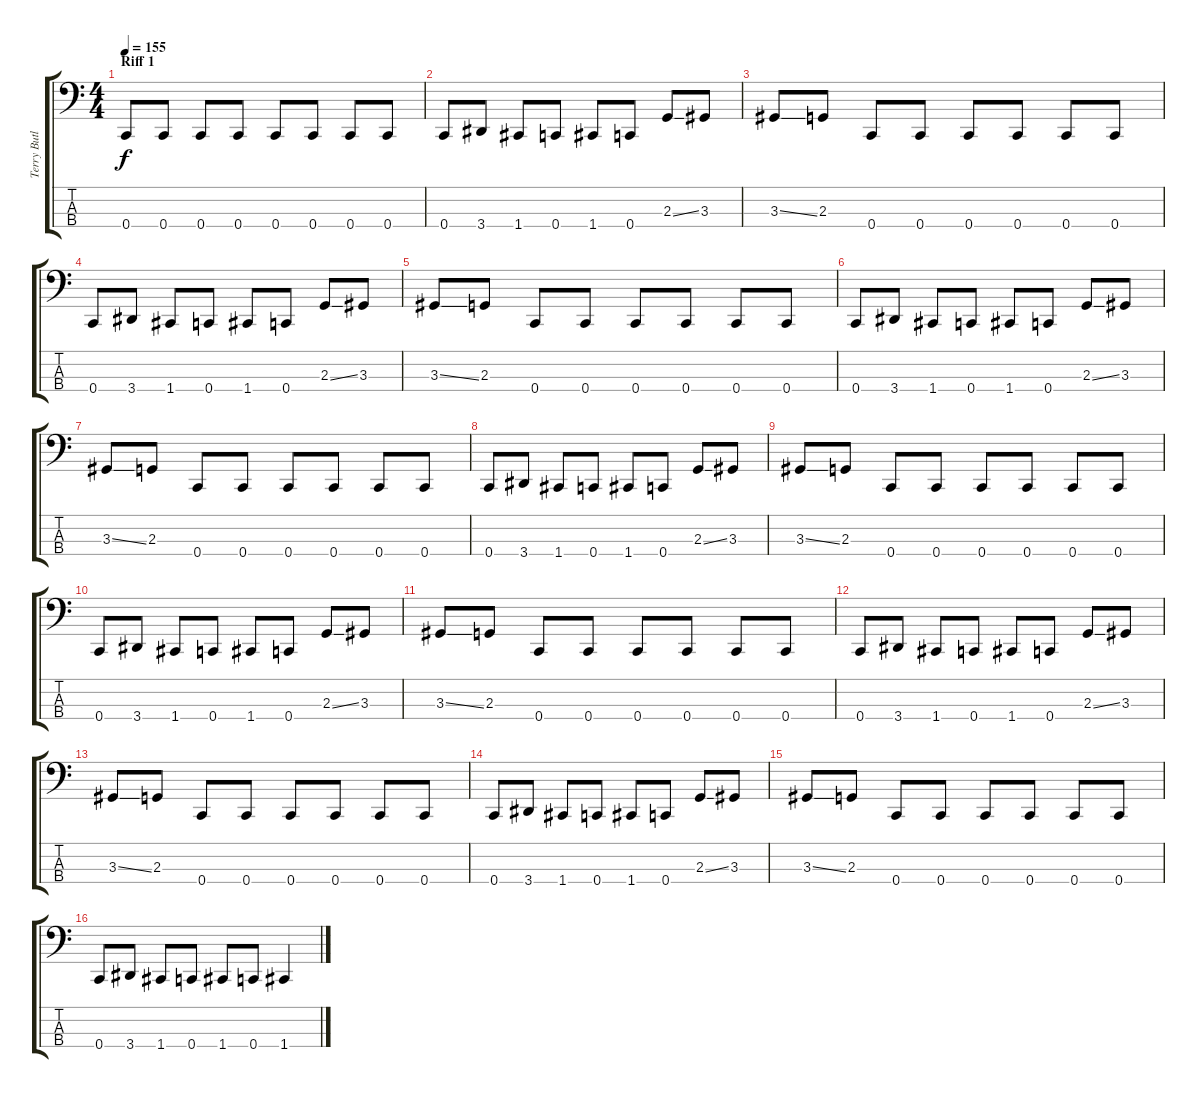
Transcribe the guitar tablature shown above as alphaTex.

\track ("Terry Butler(Bass)" "Terry Butl") {instrument electricbasspick}
\staff {score tabs}
\tuning (Eb2 Bb1 F1 C1) {hide}
\ts (4 4)
\section ("" "Riff 1")
\tempo 155
\clef f4
\ks c
0.4.8{dy f} 0.4.8 0.4.8 0.4.8 0.4.8 0.4.8 0.4.8 0.4.8 |
0.4.8 3.4.8 1.4.8 0.4.8 1.4.8 0.4.8 2.3{ss}.8 3.3.8 |
3.3{ss}.8 2.3.8 0.4.8 0.4.8 0.4.8 0.4.8 0.4.8 0.4.8 |
0.4.8 3.4.8 1.4.8 0.4.8 1.4.8 0.4.8 2.3{ss}.8 3.3.8 |
3.3{ss}.8 2.3.8 0.4.8 0.4.8 0.4.8 0.4.8 0.4.8 0.4.8 |
0.4.8 3.4.8 1.4.8 0.4.8 1.4.8 0.4.8 2.3{ss}.8 3.3.8 |
3.3{ss}.8 2.3.8 0.4.8 0.4.8 0.4.8 0.4.8 0.4.8 0.4.8 |
0.4.8 3.4.8 1.4.8 0.4.8 1.4.8 0.4.8 2.3{ss}.8 3.3.8 |
3.3{ss}.8 2.3.8 0.4.8 0.4.8 0.4.8 0.4.8 0.4.8 0.4.8 |
0.4.8 3.4.8 1.4.8 0.4.8 1.4.8 0.4.8 2.3{ss}.8 3.3.8 |
3.3{ss}.8 2.3.8 0.4.8 0.4.8 0.4.8 0.4.8 0.4.8 0.4.8 |
0.4.8 3.4.8 1.4.8 0.4.8 1.4.8 0.4.8 2.3{ss}.8 3.3.8 |
3.3{ss}.8 2.3.8 0.4.8 0.4.8 0.4.8 0.4.8 0.4.8 0.4.8 |
0.4.8 3.4.8 1.4.8 0.4.8 1.4.8 0.4.8 2.3{ss}.8 3.3.8 |
3.3{ss}.8 2.3.8 0.4.8 0.4.8 0.4.8 0.4.8 0.4.8 0.4.8 |
0.4.8 3.4.8 1.4.8 0.4.8 1.4.8 0.4.8 1.4{ss}.4
